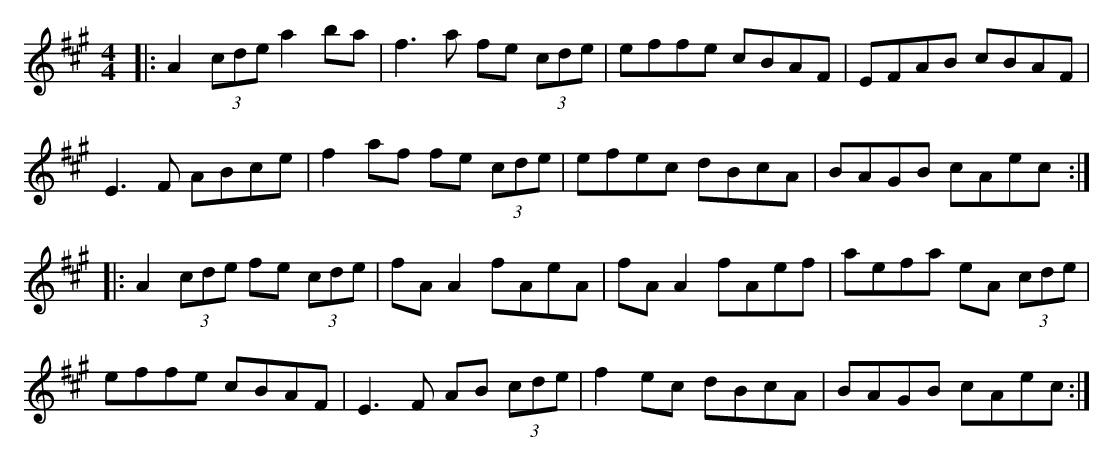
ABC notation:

X:1
M:4/4
K:A
|:A2 (3cde a2ba|f3a fe (3cde|effe cBAF|EFAB cBAF|
E3F ABce|f2af fe (3cde|efec dBcA|BAGB cAec:|
|:A2 (3cde fe (3cde|fA A2 fAeA|fA A2 fAef|aefa eA (3cde|
effe cBAF|E3F AB (3cde|f2ec dBcA|BAGB cAec:|
